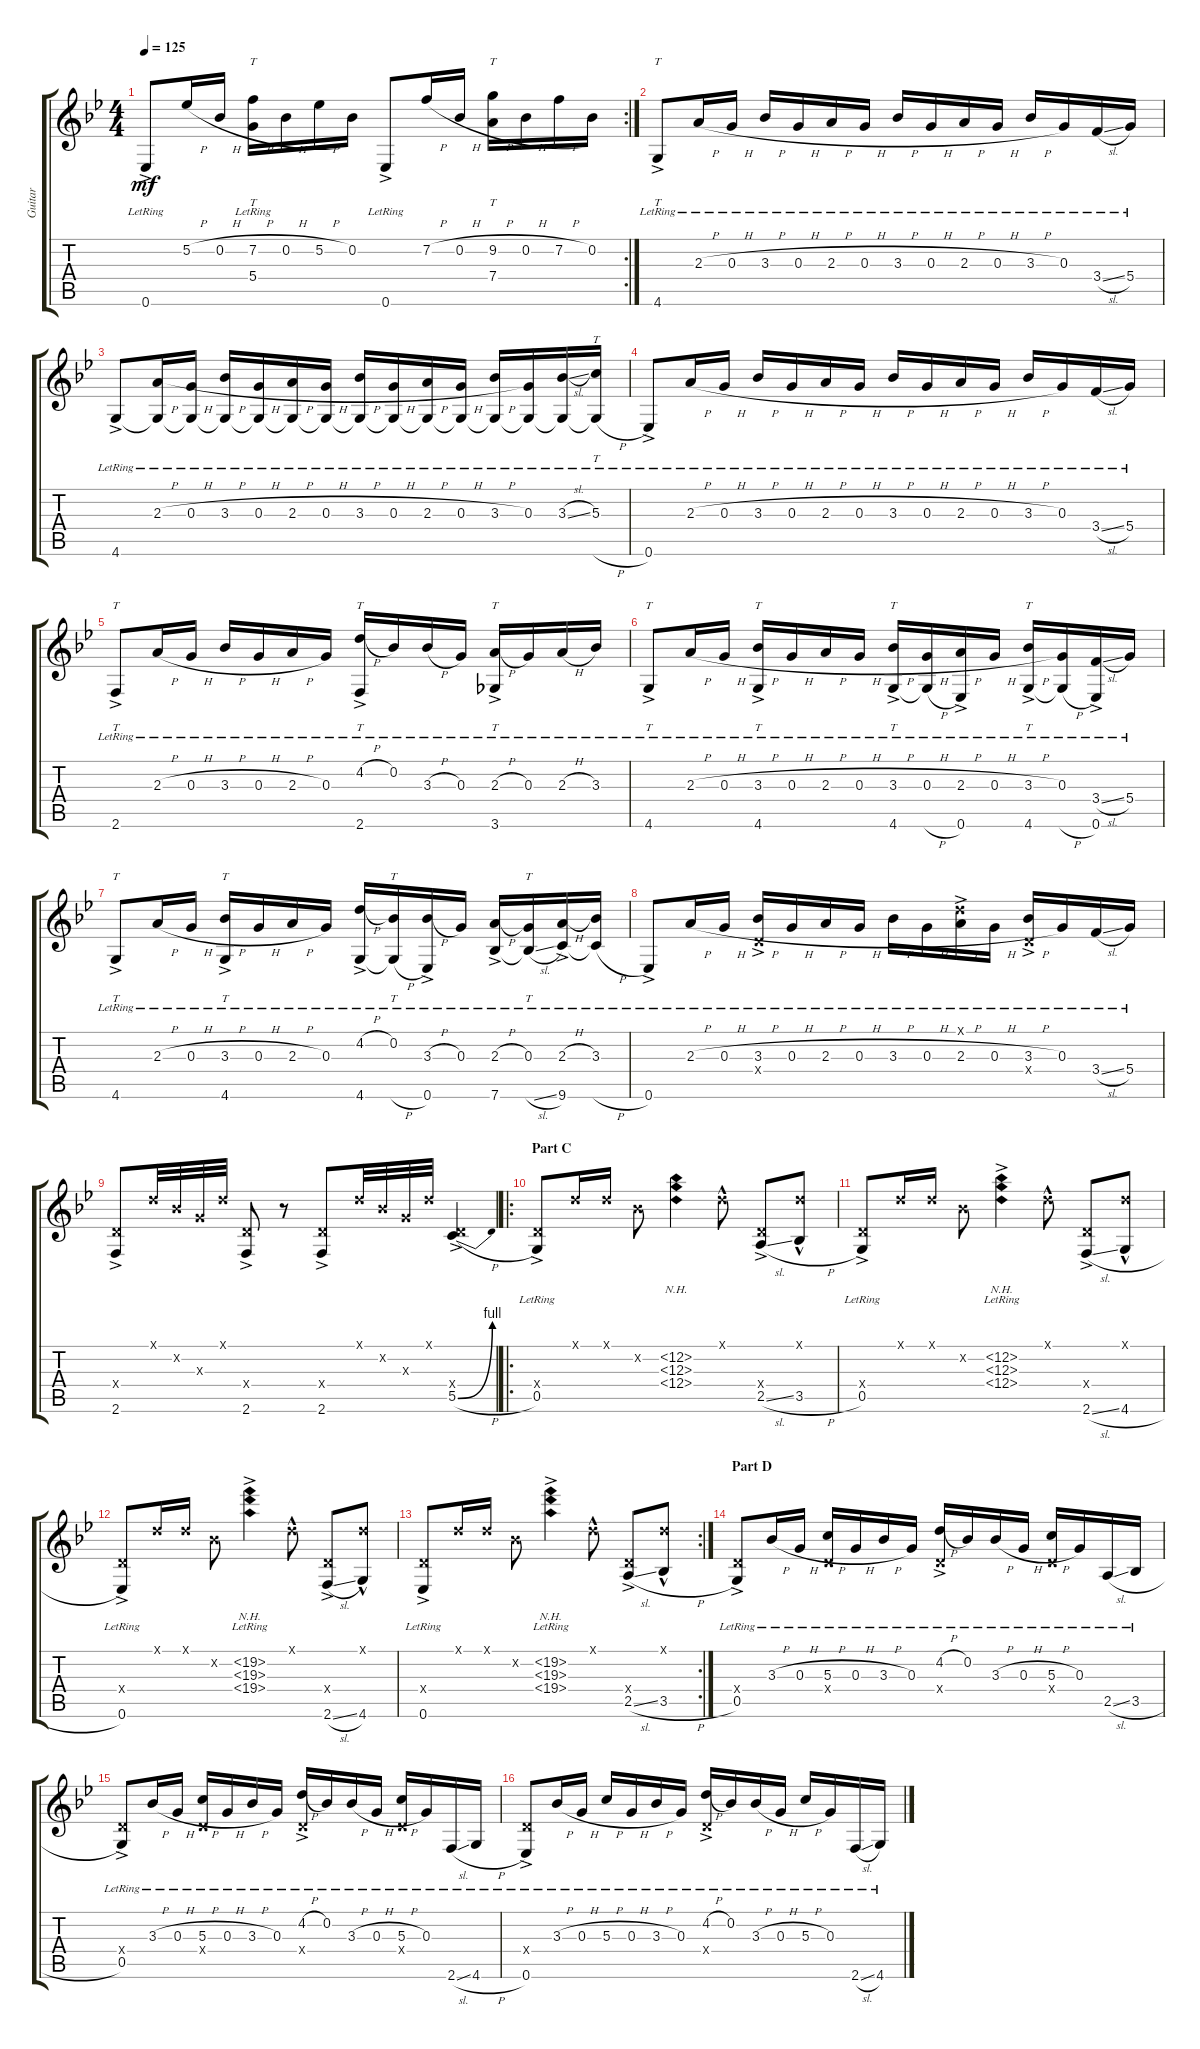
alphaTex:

\track ("Guitar" "Guitar") {instrument acousticguitarsteel}
\staff {score tabs}
\tuning (D4 Bb3 G3 D3 G2 Eb2) {hide}
\rc 2
\ts (4 4)
\tempo 125
\clef g2
\ks gminor
0.6{ac lr}.8{dy mf} 5.2{h}.16 0.2{h}.16 (7.2{h} 5.4{lr}).16{tt} 0.2{h}.16 5.2{h}.16 0.2.16 0.6{ac lr}.8 7.2{h}.16 0.2{h}.16 (9.2{h} 7.4).16{tt} 0.2{h}.16 7.2{h}.16 0.2.16 |
4.6{ac lr}.8{tt} 2.3{h lr}.16 0.3{h lr}.16 3.3{h lr}.16 0.3{h lr}.16 2.3{h lr}.16 0.3{h lr}.16 3.3{h lr}.16 0.3{h lr}.16 2.3{h lr}.16 0.3{h lr}.16 3.3{h lr}.16 0.3{lr}.16 3.4{sl lr}.16 5.4{lr}.16 |
4.6{ac lr}.8 (2.3{h lr} 4.6{lr t}).16 (0.3{h lr} 4.6{lr t}).16 (3.3{h lr} 4.6{lr t}).16 (0.3{h lr} 4.6{lr t}).16 (2.3{h lr} 4.6{lr t}).16 (0.3{h lr} 4.6{lr t}).16 (3.3{h lr} 4.6{lr t}).16 (0.3{h lr} 4.6{lr t}).16 (2.3{h lr} 4.6{lr t}).16 (0.3{h lr} 4.6{lr t}).16 (3.3{h lr} 4.6{lr t}).16 (0.3{lr} 4.6{lr t}).16 (3.3{sl lr} 4.6{lr t}).16 (5.3 4.6{h lr t}).16{tt} |
0.6{ac lr}.8 2.3{h lr}.16 0.3{h lr}.16 3.3{h lr}.16 0.3{h lr}.16 2.3{h lr}.16 0.3{h lr}.16 3.3{h lr}.16 0.3{h lr}.16 2.3{h lr}.16 0.3{h lr}.16 3.3{h lr}.16 0.3{lr}.16 3.4{sl lr}.16 5.4{lr}.16 |
2.6{ac lr}.8{tt} 2.3{h lr}.16 0.3{h lr}.16 3.3{h lr}.16 0.3{h lr}.16 2.3{h lr}.16 0.3{lr}.16 (4.2{h lr} 2.6{ac lr}).16{tt} 0.2{lr}.16 3.3{h lr}.16 0.3{lr}.16 (2.3{h lr} 3.6{ac lr}).16{tt} 0.3{lr}.16 2.3{h lr}.16 3.3{lr}.16 |
4.6{ac lr}.8{tt} 2.3{h lr}.16 0.3{h lr}.16 (3.3{h lr} 4.6{ac lr}).16{tt} 0.3{h lr}.16 2.3{h lr}.16 0.3{h lr}.16 (3.3{h lr} 4.6{ac}).16{tt} (0.3{h lr} 4.6{h t}).16 (2.3{h lr} 0.6{ac lr}).16 0.3{h lr}.16 (3.3{h lr} 4.6{ac}).16{tt} (0.3{lr} 4.6{h t}).16 (3.4{sl lr} 0.6{ac lr}).16 5.4{lr}.16 |
4.6{ac lr}.8{tt} 2.3{h lr}.16 0.3{h lr}.16 (3.3{h lr} 4.6{ac lr}).16{tt} 0.3{h lr}.16 2.3{h lr}.16 0.3{lr}.16 (4.2{h} 4.6{ac lr}).16 (0.2 4.6{h lr t}).16{tt} (3.3{h} 0.6{ac lr}).16 0.3{lr}.16 (2.3{h} 7.6{ac lr}).16 (0.3 7.6{sl lr t}).16{tt} (2.3{h} 9.6{ac lr}).16 (3.3 9.6{h lr t}).16 |
0.6{ac lr}.8 2.3{h lr}.16 0.3{h lr}.16 (3.3{h lr} 0.4{ac x}).16 0.3{h lr}.16 2.3{h lr}.16 0.3{h lr}.16 3.3{h lr}.16 0.3{h lr}.16 (0.1{ac x} 2.3{h lr}).16 0.3{h lr}.16 (3.3{h lr} 0.4{ac x}).16 0.3{lr}.16 3.4{sl lr}.16 5.4{lr}.16 |
(0.4{x} 2.6{ac}).8 0.1{x}.32 0.2{x}.32 0.3{x}.32 0.1{x}.32 (0.4{x} 2.6{ac}).8 r.8 (0.4{x} 2.6{ac}).8 0.1{x}.32 0.2{x}.32 0.3{x}.32 0.1{x}.32 (0.4{x} 5.5{be (bend 0 0 60 4) h ac}).4 |
\ro
\section ("" "Part C")
(0.4{ac x} 0.5{ac lr}).8 0.1{x}.16 0.1{x}.16 0.2{x}.8 (12.2{nh} 12.3{nh} 12.4{nh}).4 0.1{hac x}.8 (0.4{ac x} 2.5{sl}).8 (0.1{hac x} 3.5{h}).8 |
(0.4{ac x} 0.5{ac lr}).8 0.1{x}.16 0.1{x}.16 0.2{x}.8 (12.2{nh ac lr} 12.3{nh ac lr} 12.4{nh ac lr}).4 0.1{hac x}.8 (0.4{ac x} 2.6{sl ac}).8 (0.1{hac x} 4.6{h}).8 |
(0.4{x} 0.6{ac lr}).8 0.1{x}.16 0.1{x}.16 0.2{x}.8 (19.2{nh ac lr} 19.3{nh ac lr} 19.4{nh ac lr}).4 0.1{hac x}.8 (0.4{ac x} 2.6{sl ac}).8 (0.1{hac x} 4.6).8 |
\rc 2
(0.4{x} 0.6{ac lr}).8 0.1{x}.16 0.1{x}.16 0.2{x}.8 (19.2{nh ac lr} 19.3{nh ac lr} 19.4{nh}).4 0.1{hac x}.8 (0.4{ac x} 2.5{sl}).8 (0.1{hac x} 3.5{h}).8 |
\section ("" "Part D")
(0.4{ac x} 0.5{ac lr}).8 3.3{h lr}.16 0.3{h lr}.16 (5.3{h lr} 0.4{x}).16 0.3{h lr}.16 3.3{h lr}.16 0.3{lr}.16 (4.2{h lr} 0.4{ac x}).16 0.2{lr}.16 3.3{h lr}.16 0.3{h lr}.16 (5.3{h lr} 0.4{x}).16 0.3{lr}.16 2.5{sl lr}.16 3.5{h lr}.16 |
(0.4{ac x} 0.5{ac lr}).8 3.3{h lr}.16 0.3{h lr}.16 (5.3{h lr} 0.4{x}).16 0.3{h lr}.16 3.3{h lr}.16 0.3{lr}.16 (4.2{h lr} 0.4{ac x}).16 0.2{lr}.16 3.3{h lr}.16 0.3{h lr}.16 (5.3{h lr} 0.4{x}).16 0.3{lr}.16 2.6{sl lr}.16 4.6{h lr}.16 |
(0.4{ac x} 0.6{ac lr}).8 3.3{h lr}.16 0.3{h lr}.16 5.3{h lr}.16 0.3{h lr}.16 3.3{h lr}.16 0.3{lr}.16 (4.2{h lr} 0.4{ac x}).16 0.2{lr}.16 3.3{h lr}.16 0.3{h lr}.16 5.3{h lr}.16 0.3{lr}.16 2.6{sl lr}.16 4.6{h lr}.16
